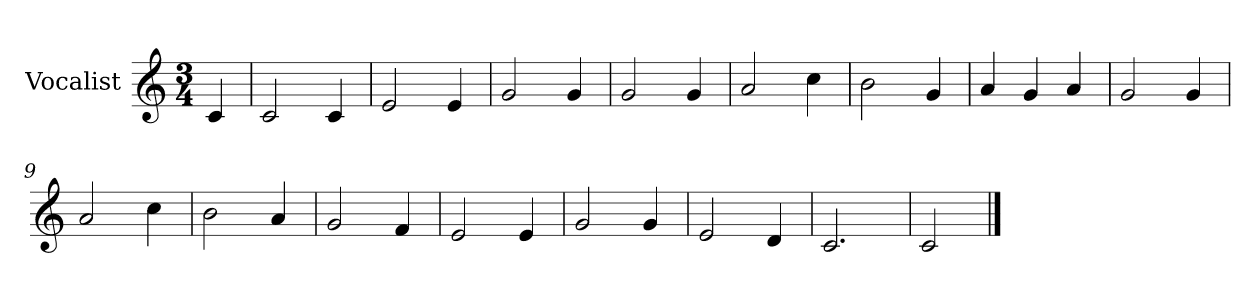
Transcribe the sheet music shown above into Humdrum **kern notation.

**kern
*part1
*staff1
*I"Vocalist
*k[]
*C:
*M3/4
=
4c
=1
2c
4c
=2
2e
4e
=3
2g
4g
=4
2g
4g
=5
2a
4cc
=6
2b
4g
=7
4a
4g
4a
=8
2g
4g
=9
2a
4cc
=10
2b
4a
=11
2g
4f
=12
2e
4e
=13
2g
4g
=14
2e
4d
=15
2.c
=16
2c
==
*-
